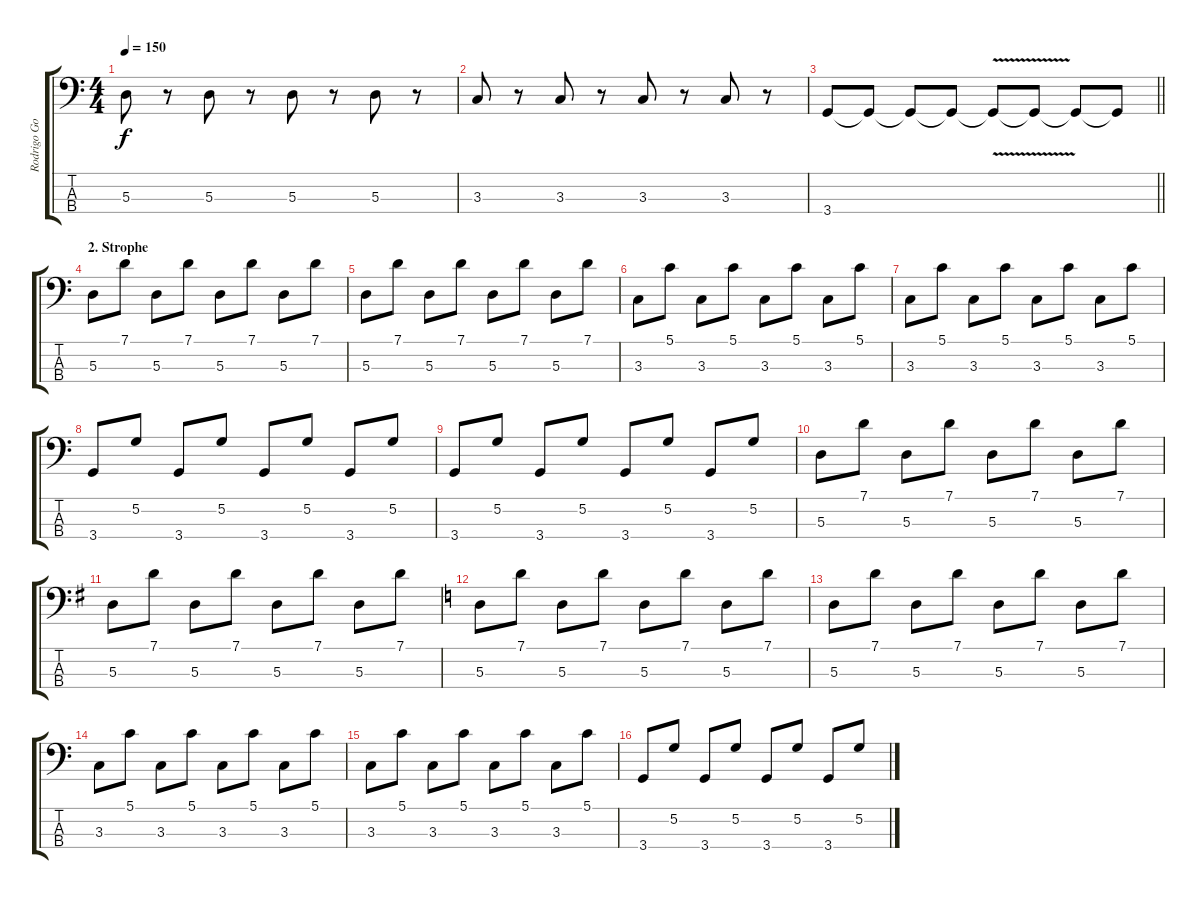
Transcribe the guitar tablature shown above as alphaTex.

\track ("Rodrigo Gonzalez" "Rodrigo Go") {instrument electricbassfinger}
\staff {score tabs}
\tuning (G2 D2 A1 E1) {hide}
\ts (4 4)
\tempo 150
\clef f4
\ks c
5.3.8{dy f} r.8 5.3.8 r.8 5.3.8 r.8 5.3.8 r.8 |
3.3.8 r.8 3.3.8 r.8 3.3.8 r.8 3.3.8 r.8 |
\barLineRight lightlight
3.4.8 3.4{t}.8 3.4{t}.8 3.4{t}.8 3.4{v t}.8 3.4{t}.8 3.4{t}.8 3.4{t}.8 |
\section ("" "2. Strophe")
5.3.8 7.1.8 5.3.8 7.1.8 5.3.8 7.1.8 5.3.8 7.1.8 |
5.3.8 7.1.8 5.3.8 7.1.8 5.3.8 7.1.8 5.3.8 7.1.8 |
3.3.8 5.1.8 3.3.8 5.1.8 3.3.8 5.1.8 3.3.8 5.1.8 |
3.3.8 5.1.8 3.3.8 5.1.8 3.3.8 5.1.8 3.3.8 5.1.8 |
3.4.8 5.2.8 3.4.8 5.2.8 3.4.8 5.2.8 3.4.8 5.2.8 |
3.4.8 5.2.8 3.4.8 5.2.8 3.4.8 5.2.8 3.4.8 5.2.8 |
5.3.8 7.1.8 5.3.8 7.1.8 5.3.8 7.1.8 5.3.8 7.1.8 |
\ks g
5.3.8 7.1.8 5.3.8 7.1.8 5.3.8 7.1.8 5.3.8 7.1.8 |
\ks c
5.3.8 7.1.8 5.3.8 7.1.8 5.3.8 7.1.8 5.3.8 7.1.8 |
5.3.8 7.1.8 5.3.8 7.1.8 5.3.8 7.1.8 5.3.8 7.1.8 |
3.3.8 5.1.8 3.3.8 5.1.8 3.3.8 5.1.8 3.3.8 5.1.8 |
3.3.8 5.1.8 3.3.8 5.1.8 3.3.8 5.1.8 3.3.8 5.1.8 |
3.4.8 5.2.8 3.4.8 5.2.8 3.4.8 5.2.8 3.4.8 5.2.8
